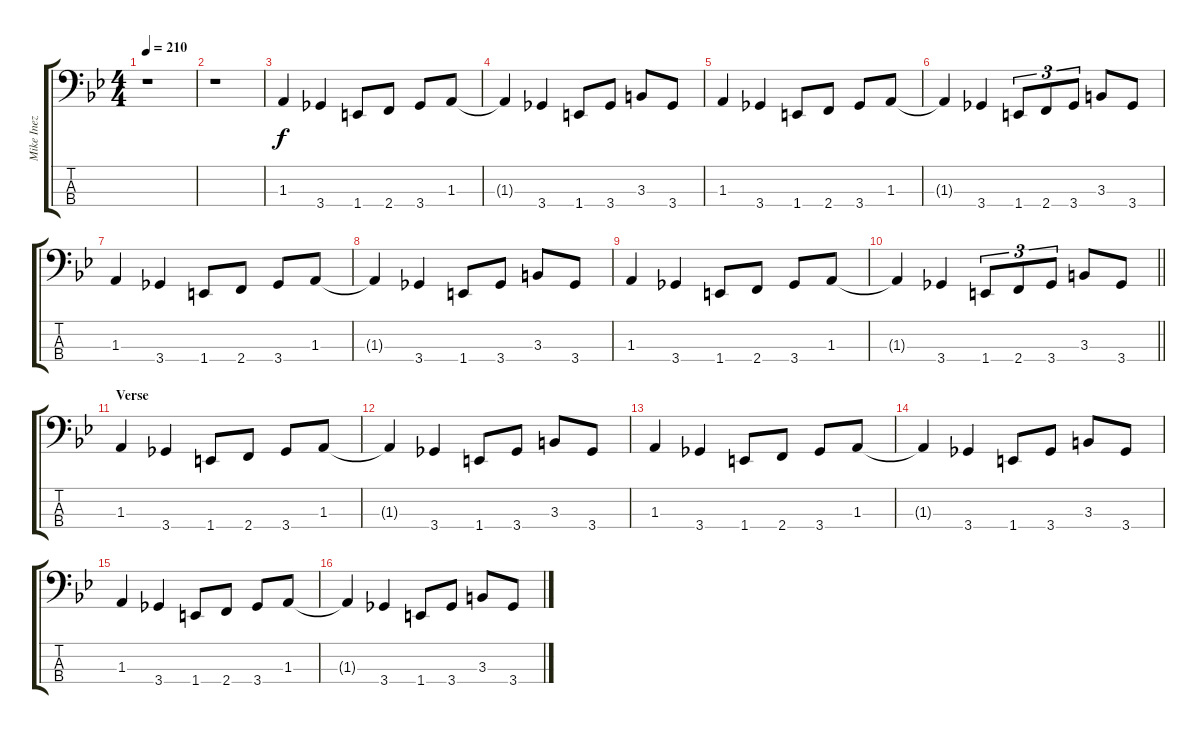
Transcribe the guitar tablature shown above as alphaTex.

\track ("Mike Inez - Bass" "Mike Inez ") {instrument electricbasspick}
\staff {score tabs}
\tuning (Gb2 Db2 Ab1 Eb1) {hide}
\ts (4 4)
\tempo 210
\clef f4
\ks bb
r.1{dy f} |
r.1 |
1.3.4 3.4.4 1.4.8 2.4.8 3.4.8 1.3.8 |
1.3{t}.4 3.4.4 1.4.8 3.4.8 3.3.8 3.4.8 |
1.3.4 3.4.4 1.4.8 2.4.8 3.4.8 1.3.8 |
1.3{t}.4 3.4.4 1.4.8{tu (3 2)} 2.4.8{tu (3 2)} 3.4.8{tu (3 2)} 3.3.8 3.4.8 |
1.3.4 3.4.4 1.4.8 2.4.8 3.4.8 1.3.8 |
1.3{t}.4 3.4.4 1.4.8 3.4.8 3.3.8 3.4.8 |
1.3.4 3.4.4 1.4.8 2.4.8 3.4.8 1.3.8 |
\barLineRight lightlight
1.3{t}.4 3.4.4 1.4.8{tu (3 2)} 2.4.8{tu (3 2)} 3.4.8{tu (3 2)} 3.3.8 3.4.8 |
\section ("" "Verse")
1.3.4 3.4.4 1.4.8 2.4.8 3.4.8 1.3.8 |
1.3{t}.4 3.4.4 1.4.8 3.4.8 3.3.8 3.4.8 |
1.3.4 3.4.4 1.4.8 2.4.8 3.4.8 1.3.8 |
1.3{t}.4 3.4.4 1.4.8 3.4.8 3.3.8 3.4.8 |
1.3.4 3.4.4 1.4.8 2.4.8 3.4.8 1.3.8 |
1.3{t}.4 3.4.4 1.4.8 3.4.8 3.3.8 3.4.8
